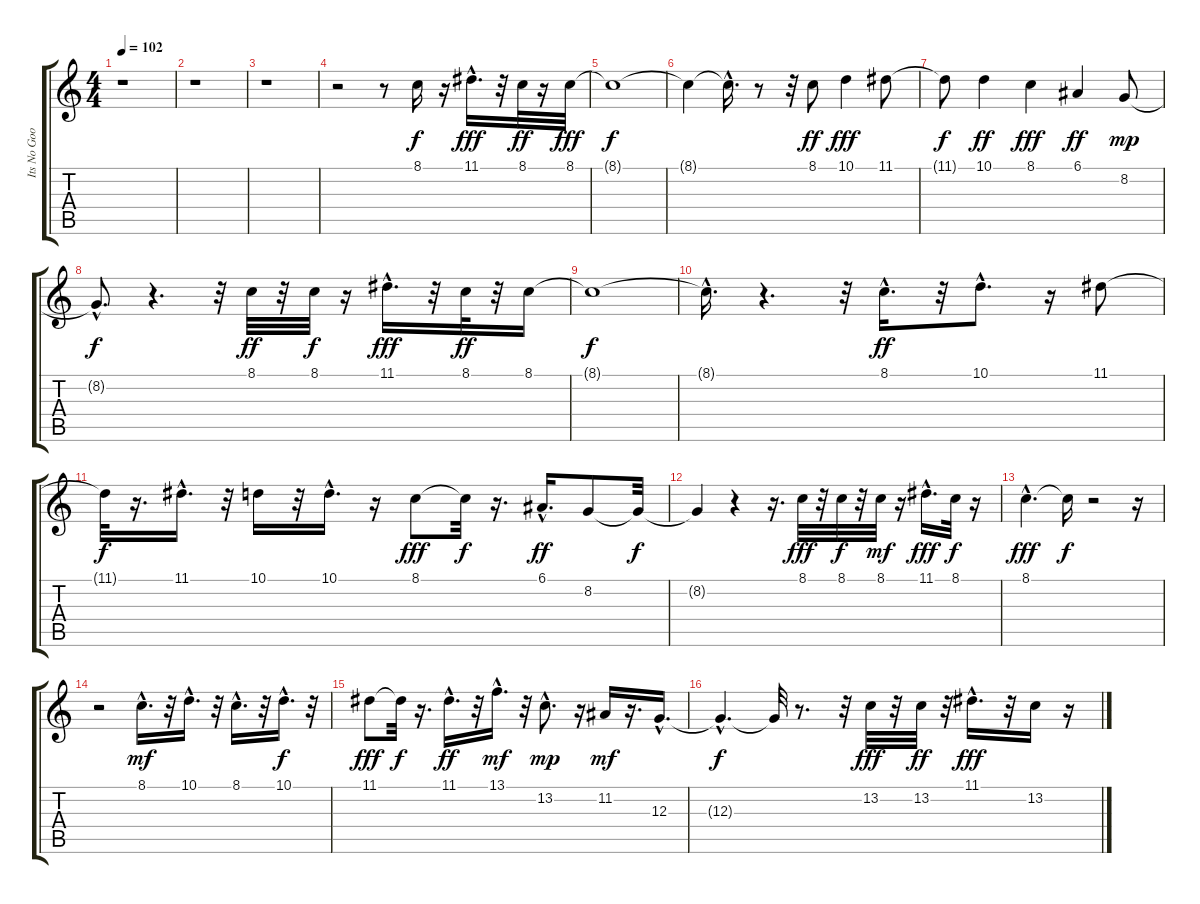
\track ("Its No Good   (beta version)" "Its No Goo") {instrument acousticgrandpiano}
\staff {score tabs}
\tuning (E4 B3 G3 D3 A2 E2) {hide}
\ts (4 4)
\tempo 102
\clef g2
\ks c
r.1{dy f} |
r.1 |
r.1 |
r.2 r.8 8.1.16 r.16 11.1{hac}.16{d dy fff} r.32 8.1.32{dy ff} r.16 8.1.32{dy fff} |
8.1{t}.1{dy f} |
8.1{t}.4 8.1{hac t}.16{d} r.8 r.32 8.1.8{dy ff} 10.1.4{dy fff} 11.1.8 |
11.1{t}.8{dy f} 10.1.4{dy ff} 8.1.4{dy fff} 6.1.4{dy ff} 8.2.8{dy mp} |
8.2{hac t}.8{d dy f} r.4{d} r.32 8.1.32{dy ff} r.32 8.1.32{dy f} r.16 11.1{hac}.16{d dy fff} r.32 8.1.32{dy ff} r.32 8.1.16 |
8.1{t}.1{dy f} |
8.1{hac t}.16{d} r.4{d} r.32 8.1{hac}.16{d dy ff} r.32 10.1{hac}.8{d} r.16 11.1.8 |
11.1{t}.32{dy f} r.16{d} 11.1{hac}.16{d} r.32 10.1.16 r.32 10.1{hac}.16{d} r.16 8.1.8{dy fff} 8.1{t}.32{dy f} r.16{d} 6.1{hac}.16{d dy ff} 8.2.8 8.2{t}.32{dy f} |
8.2{t}.4 r.4 r.16{d} 8.1.32{dy fff} r.32 8.1.32{dy f} r.32 8.1.32{dy mf} r.16 11.1{hac}.16{d dy fff} 8.1.32{dy f} r.16 |
8.1{hac}.4{d dy fff} 8.1{t}.16{dy f} r.2 r.16 |
r.2 8.1{hac}.16{d dy mf} r.32 10.1{hac}.16{d} r.32 8.1{hac}.16{d} r.32 10.1{hac}.16{d dy f} r.32 |
11.1.8{dy fff} 11.1{t}.32{dy f} r.16{d} 11.1{hac}.16{d dy ff} r.32 13.1{hac}.16{d dy mf} r.32 13.2{hac}.8{d dy mp} r.16 11.2.16{dy mf} r.16{d} 12.3{hac}.16{d} |
12.3{hac t}.4{d dy f} 12.3{t}.32 r.8{d} r.32 13.2.32{dy fff} r.32 13.2.32{dy ff} r.32 11.1{hac}.16{d dy fff} r.32 13.2.16 r.16
